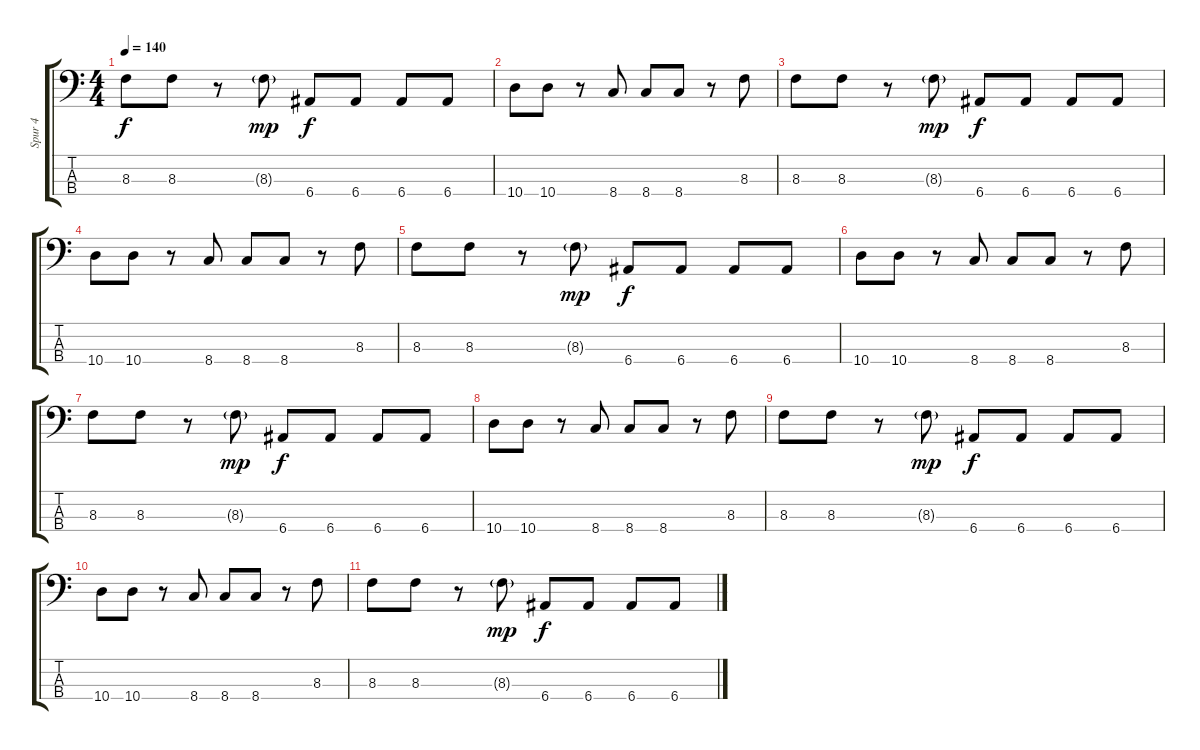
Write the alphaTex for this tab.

\track ("Spur 4" "Spur 4") {instrument electricbasspick}
\staff {score tabs}
\tuning (G2 D2 A1 E1) {hide}
\ts (4 4)
\tempo 140
\clef f4
\ks c
8.3.8{dy f} 8.3.8 r.8 8.3{g}.8{dy mp} 6.4.8{dy f} 6.4.8 6.4.8 6.4.8 |
10.4.8 10.4.8 r.8 8.4.8 8.4.8 8.4.8 r.8 8.3.8 |
8.3.8 8.3.8 r.8 8.3{g}.8{dy mp} 6.4.8{dy f} 6.4.8 6.4.8 6.4.8 |
10.4.8 10.4.8 r.8 8.4.8 8.4.8 8.4.8 r.8 8.3.8 |
8.3.8 8.3.8 r.8 8.3{g}.8{dy mp} 6.4.8{dy f} 6.4.8 6.4.8 6.4.8 |
10.4.8 10.4.8 r.8 8.4.8 8.4.8 8.4.8 r.8 8.3.8 |
8.3.8 8.3.8 r.8 8.3{g}.8{dy mp} 6.4.8{dy f} 6.4.8 6.4.8 6.4.8 |
10.4.8 10.4.8 r.8 8.4.8 8.4.8 8.4.8 r.8 8.3.8 |
8.3.8 8.3.8 r.8 8.3{g}.8{dy mp} 6.4.8{dy f} 6.4.8 6.4.8 6.4.8 |
10.4.8 10.4.8 r.8 8.4.8 8.4.8 8.4.8 r.8 8.3.8 |
8.3.8 8.3.8 r.8 8.3{g}.8{dy mp} 6.4.8{dy f} 6.4.8 6.4.8 6.4.8
